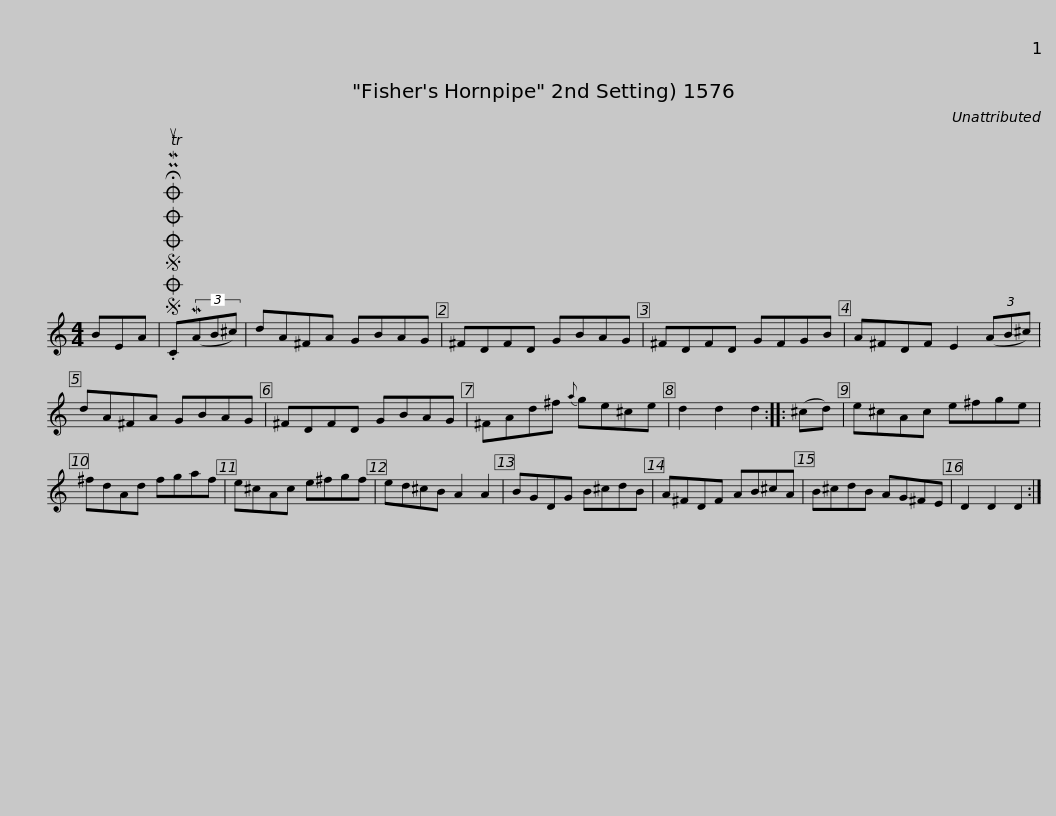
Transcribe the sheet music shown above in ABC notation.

X:1
L:1/8
M:4/4
I:linebreak $
K:C
V:1 treble
V:1
 BEA |SOSOOO .!fermata!PMTuC(3(MAB^c) | dA^FA GBAG | ^FDFD GBAG | ^FDFD GFGB | %5
 A^FDF E2 (3(AB^c) |$ dA^FA GBAG | ^FDFD GBAG | ^FAd^f{a} ge^ce | d2 d2 d2 :: %10
 (^cd) | e^cAc e^fge |$ ^fdAd fgaf | e^cAc e^fgf | ed^cB A2 A2 | %15
 BGDG B^cdB | A^FDF AB^cA | B^cdB AG^FE |$ D2 D2 D2 :| %19
